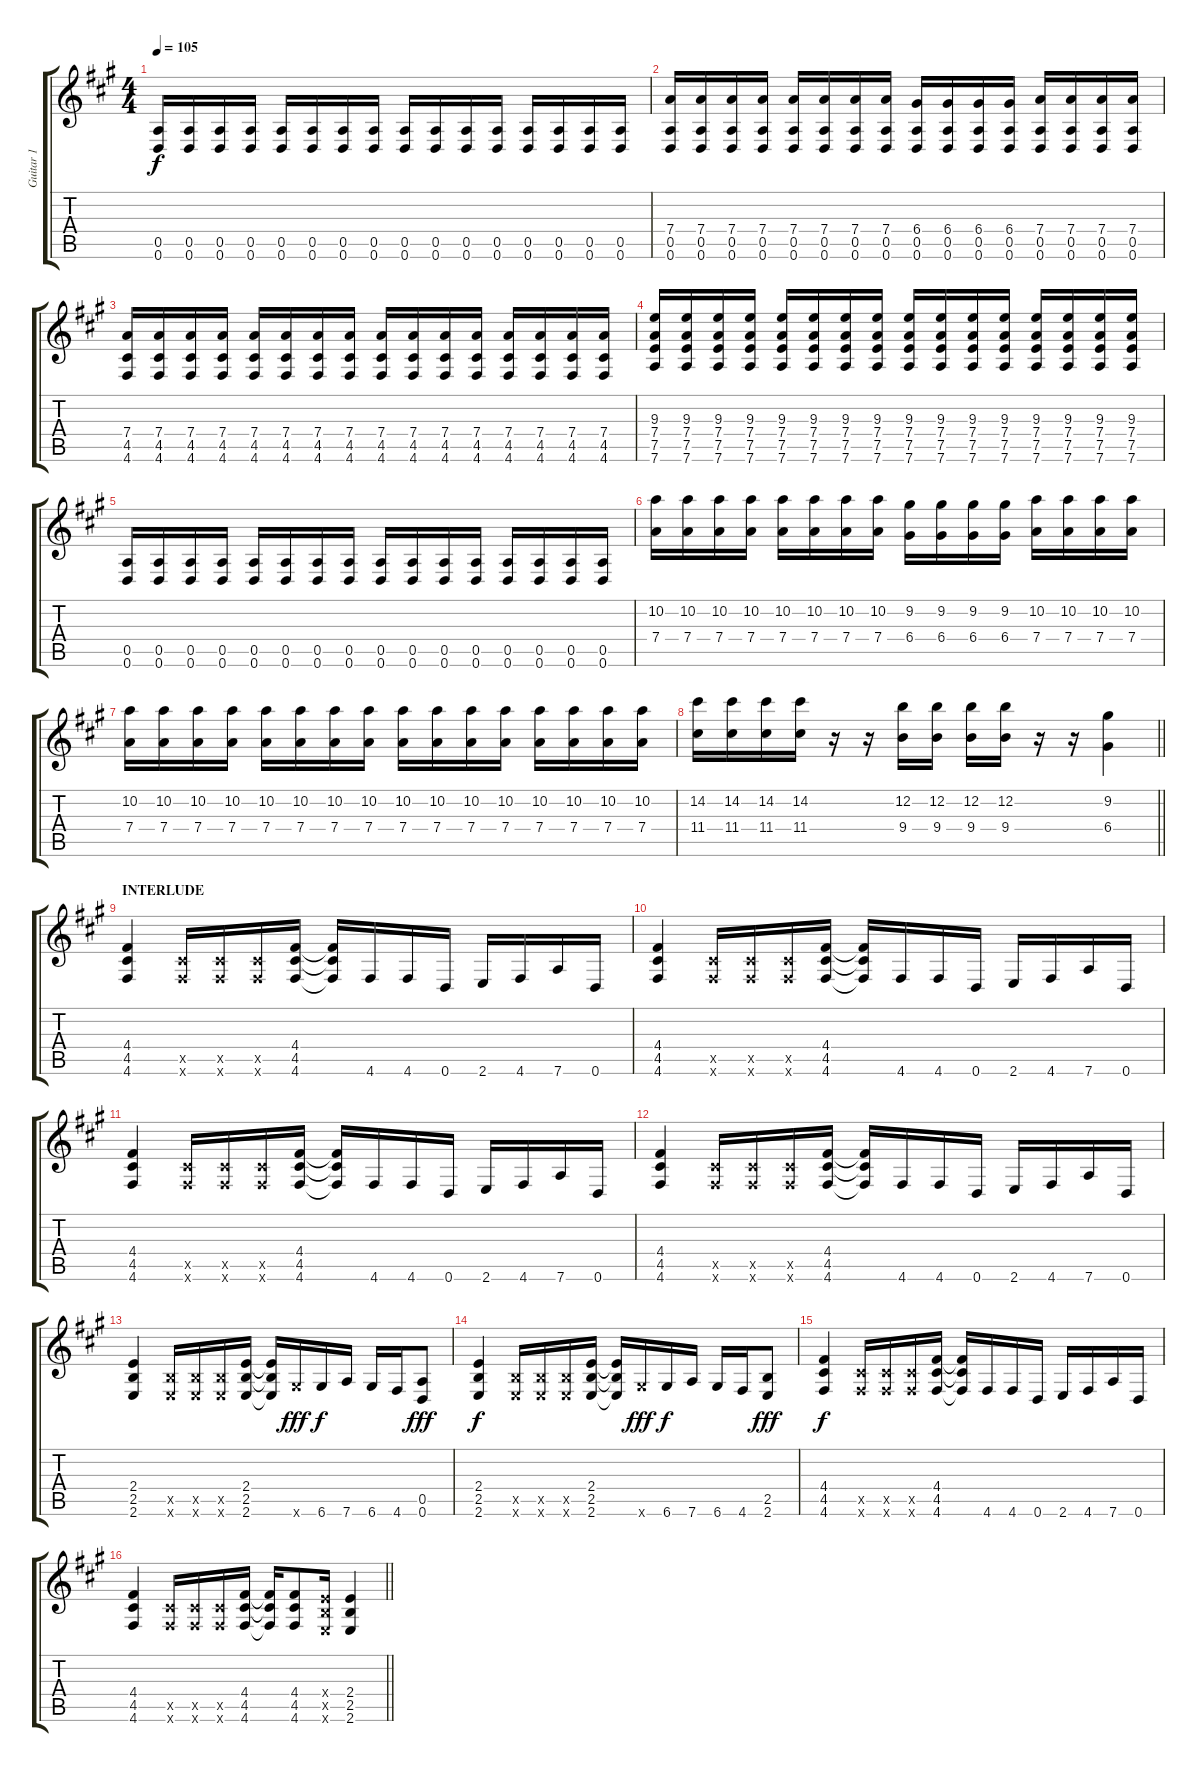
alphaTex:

\track ("Guitar 1" "Guitar 1") {instrument electricguitarjazz}
\staff {score tabs}
\tuning (E4 B3 G3 D3 A2 D2) {hide}
\ts (4 4)
\section ("" "")
\tempo 105
\clef g2
\ks f#minor
(0.5 0.6).16{dy f instrument distortionguitar} (0.5 0.6).16 (0.5 0.6).16 (0.5 0.6).16 (0.5 0.6).16 (0.5 0.6).16 (0.5 0.6).16 (0.5 0.6).16 (0.5 0.6).16 (0.5 0.6).16 (0.5 0.6).16 (0.5 0.6).16 (0.5 0.6).16 (0.5 0.6).16 (0.5 0.6).16 (0.5 0.6).16 |
(7.4 0.5 0.6).16 (7.4 0.5 0.6).16 (7.4 0.5 0.6).16 (7.4 0.5 0.6).16 (7.4 0.5 0.6).16 (7.4 0.5 0.6).16 (7.4 0.5 0.6).16 (7.4 0.5 0.6).16 (6.4 0.5 0.6).16 (6.4 0.5 0.6).16 (6.4 0.5 0.6).16 (6.4 0.5 0.6).16 (7.4 0.5 0.6).16 (7.4 0.5 0.6).16 (7.4 0.5 0.6).16 (7.4 0.5 0.6).16 |
(7.4 4.5 4.6).16 (7.4 4.5 4.6).16 (7.4 4.5 4.6).16 (7.4 4.5 4.6).16 (7.4 4.5 4.6).16 (7.4 4.5 4.6).16 (7.4 4.5 4.6).16 (7.4 4.5 4.6).16 (7.4 4.5 4.6).16 (7.4 4.5 4.6).16 (7.4 4.5 4.6).16 (7.4 4.5 4.6).16 (7.4 4.5 4.6).16 (7.4 4.5 4.6).16 (7.4 4.5 4.6).16 (7.4 4.5 4.6).16 |
(9.3 7.4 7.5 7.6).16 (9.3 7.4 7.5 7.6).16 (9.3 7.4 7.5 7.6).16 (9.3 7.4 7.5 7.6).16 (9.3 7.4 7.5 7.6).16 (9.3 7.4 7.5 7.6).16 (9.3 7.4 7.5 7.6).16 (9.3 7.4 7.5 7.6).16 (9.3 7.4 7.5 7.6).16 (9.3 7.4 7.5 7.6).16 (9.3 7.4 7.5 7.6).16 (9.3 7.4 7.5 7.6).16 (9.3 7.4 7.5 7.6).16 (9.3 7.4 7.5 7.6).16 (9.3 7.4 7.5 7.6).16 (9.3 7.4 7.5 7.6).16 |
(0.5 0.6).16 (0.5 0.6).16 (0.5 0.6).16 (0.5 0.6).16 (0.5 0.6).16 (0.5 0.6).16 (0.5 0.6).16 (0.5 0.6).16 (0.5 0.6).16 (0.5 0.6).16 (0.5 0.6).16 (0.5 0.6).16 (0.5 0.6).16 (0.5 0.6).16 (0.5 0.6).16 (0.5 0.6).16 |
(10.2 7.4).16 (10.2 7.4).16 (10.2 7.4).16 (10.2 7.4).16 (10.2 7.4).16 (10.2 7.4).16 (10.2 7.4).16 (10.2 7.4).16 (9.2 6.4).16 (9.2 6.4).16 (9.2 6.4).16 (9.2 6.4).16 (10.2 7.4).16 (10.2 7.4).16 (10.2 7.4).16 (10.2 7.4).16 |
(10.2 7.4).16 (10.2 7.4).16 (10.2 7.4).16 (10.2 7.4).16 (10.2 7.4).16 (10.2 7.4).16 (10.2 7.4).16 (10.2 7.4).16 (10.2 7.4).16 (10.2 7.4).16 (10.2 7.4).16 (10.2 7.4).16 (10.2 7.4).16 (10.2 7.4).16 (10.2 7.4).16 (10.2 7.4).16 |
\barLineRight lightlight
(14.2 11.4).16 (14.2 11.4).16 (14.2 11.4).16 (14.2 11.4).16 r.16 r.16 (12.2 9.4).16 (12.2 9.4).16 (12.2 9.4).16 (12.2 9.4).16 r.16 r.16 (9.2 6.4).4 |
\section ("" "INTERLUDE")
(4.4 4.5 4.6).4{instrument distortionguitar} (4.5{x} 4.6{x}).16 (4.5{x} 4.6{x}).16 (4.5{x} 4.6{x}).16 (4.4 4.5 4.6).16 (4.4{t} 4.5{t} 4.6{t}).16 4.6.16 4.6.16 0.6.16 2.6.16 4.6.16 7.6.16 0.6.16 |
(4.4 4.5 4.6).4 (4.5{x} 4.6{x}).16 (4.5{x} 4.6{x}).16 (4.5{x} 4.6{x}).16 (4.4 4.5 4.6).16 (4.4{t} 4.5{t} 4.6{t}).16 4.6.16 4.6.16 0.6.16 2.6.16 4.6.16 7.6.16 0.6.16 |
(4.4 4.5 4.6).4 (4.5{x} 4.6{x}).16 (4.5{x} 4.6{x}).16 (4.5{x} 4.6{x}).16 (4.4 4.5 4.6).16 (4.4{t} 4.5{t} 4.6{t}).16 4.6.16 4.6.16 0.6.16 2.6.16 4.6.16 7.6.16 0.6.16 |
(4.4 4.5 4.6).4 (4.5{x} 4.6{x}).16 (4.5{x} 4.6{x}).16 (4.5{x} 4.6{x}).16 (4.4 4.5 4.6).16 (4.4{t} 4.5{t} 4.6{t}).16 4.6.16 4.6.16 0.6.16 2.6.16 4.6.16 7.6.16 0.6.16 |
(2.4 2.5 2.6).4 (2.5{x} 2.6{x}).16 (2.5{x} 2.6{x}).16 (2.5{x} 2.6{x}).16 (2.4 2.5 2.6).16 (2.4{t} 2.5{t} 2.6{t}).16 6.6{x}.16{dy fff} 6.6.16{dy f} 7.6.16 6.6.16 4.6.16 (0.5 0.6).8{dy fff} |
(2.4 2.5 2.6).4{dy f} (2.5{x} 2.6{x}).16 (2.5{x} 2.6{x}).16 (2.5{x} 2.6{x}).16 (2.4 2.5 2.6).16 (2.4{t} 2.5{t} 2.6{t}).16 6.6{x}.16{dy fff} 6.6.16{dy f} 7.6.16 6.6.16 4.6.16 (2.5 2.6).8{dy fff} |
(4.4 4.5 4.6).4{dy f} (4.5{x} 4.6{x}).16 (4.5{x} 4.6{x}).16 (4.5{x} 4.6{x}).16 (4.4 4.5 4.6).16 (4.4{t} 4.5{t} 4.6{t}).16 4.6.16 4.6.16 0.6.16 2.6.16 4.6.16 7.6.16 0.6.16 |
\barLineRight lightlight
(4.4 4.5 4.6).4 (4.5{x} 4.6{x}).16 (4.5{x} 4.6{x}).16 (4.5{x} 4.6{x}).16 (4.4 4.5 4.6).16 (4.4{t} 4.5{t} 4.6{t}).16 (4.4 4.5 4.6).8 (2.4{x} 2.5{x} 2.6{x}).16 (2.4 2.5 2.6).4
